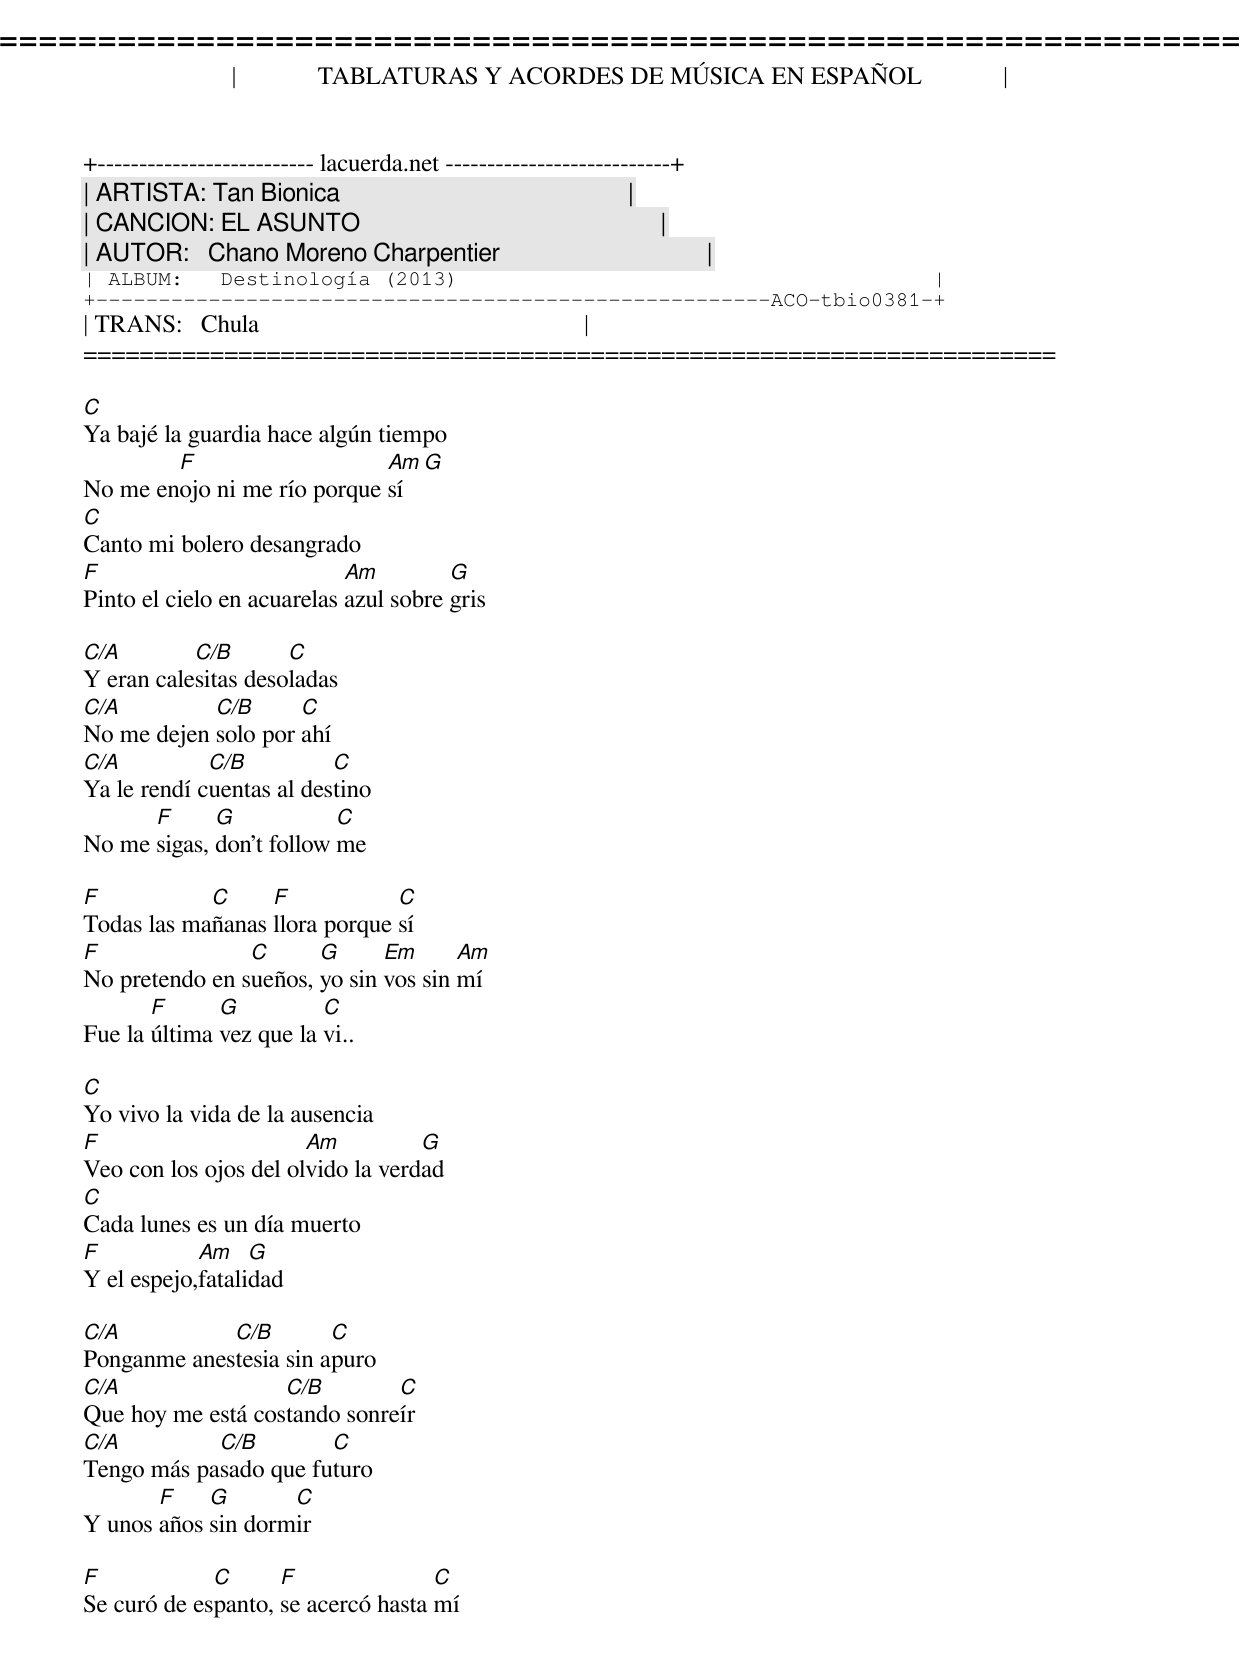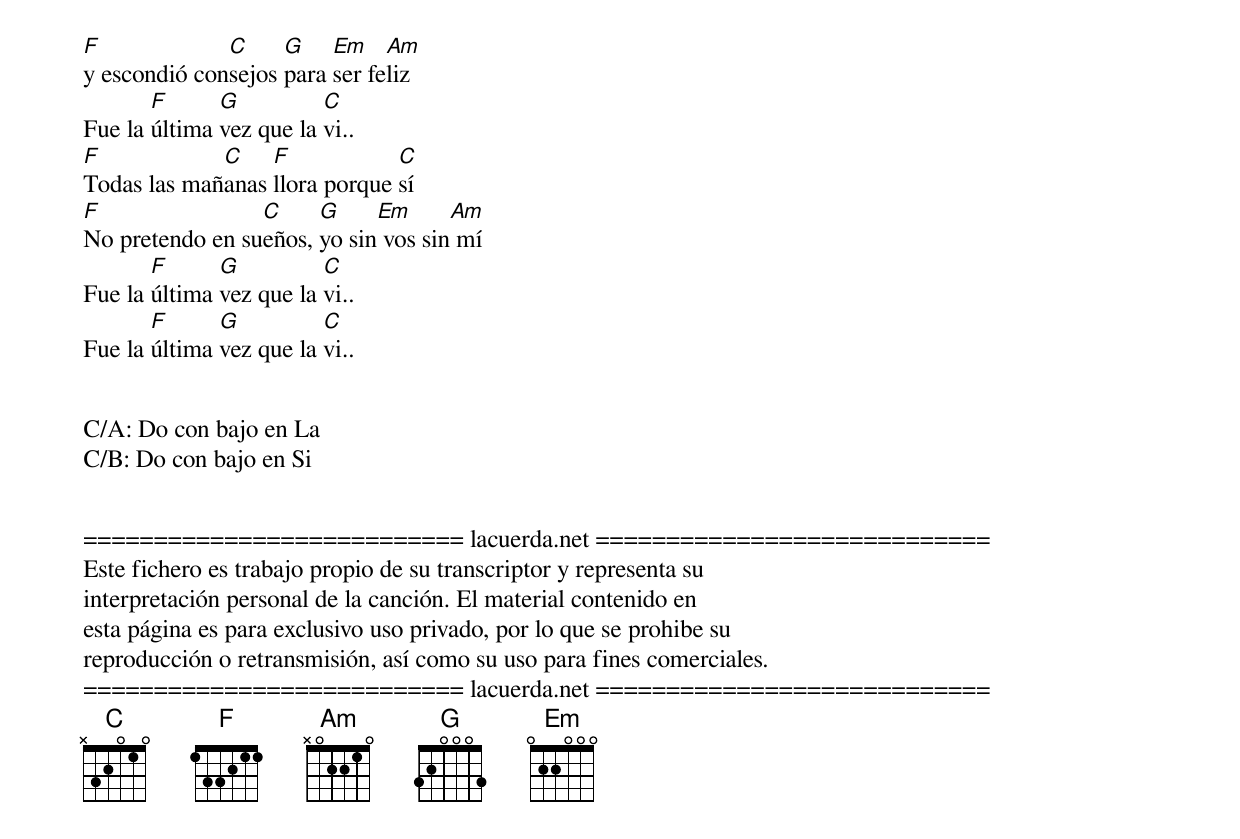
=====================================================================
|             TABLATURAS Y ACORDES DE MÚSICA EN ESPAÑOL             |
+-------------------------- lacuerda.net ---------------------------+
| ARTISTA: Tan Bionica                                              |
| CANCION: EL ASUNTO                                                |
| AUTOR:   Chano Moreno Charpentier                                 |
| ALBUM:   Destinología (2013)                                      |
+------------------------------------------------------ACO-tbio0381-+
| TRANS:   Chula                                                    |
=====================================================================

C
Ya bajé la guardia hace algún tiempo
        F                    Am G
No me enojo ni me río porque sí
C
Canto mi bolero desangrado
F                           Am         G
Pinto el cielo en acuarelas azul sobre gris

C/A        C/B       C
Y eran calesitas desoladas
C/A         C/B      C
No me dejen solo por ahí
C/A          C/B          C
Ya le rendí cuentas al destino
      F      G            C
No me sigas, don't follow me

F           C     F            C
Todas las mañanas llora porque sí
F               C      G      Em      Am
No pretendo en sueños, yo sin vos sin mí
       F      G          C
Fue la última vez que la vi..

C
Yo vivo la vida de la ausencia
F                      Am          G
Veo con los ojos del olvido la verdad
C
Cada lunes es un día muerto
F           Am    G
Y el espejo,fatalidad

C/A          C/B        C
Ponganme anestesia sin apuro
C/A                C/B        C
Que hoy me está costando sonreír
C/A         C/B        C
Tengo más pasado que futuro
       F    G       C
Y unos años sin dormir

F            C      F               C
Se curó de espanto, se acercó hasta mí
F             C     G    Em    Am
y escondió consejos para ser feliz
       F      G          C
Fue la última vez que la vi..
F            C    F            C
Todas las mañanas llora porque sí
F                C     G     Em      Am
No pretendo en sueños, yo sin vos sin mí
       F      G          C
Fue la última vez que la vi..
       F      G          C
Fue la última vez que la vi..


C/A: Do con bajo en La
C/B: Do con bajo en Si


=========================== lacuerda.net ============================
Este fichero es trabajo propio de su transcriptor y representa su
interpretación personal de la canción. El material contenido en
esta página es para exclusivo uso privado, por lo que se prohibe su
reproducción o retransmisión, así como su uso para fines comerciales.
=========================== lacuerda.net ============================
